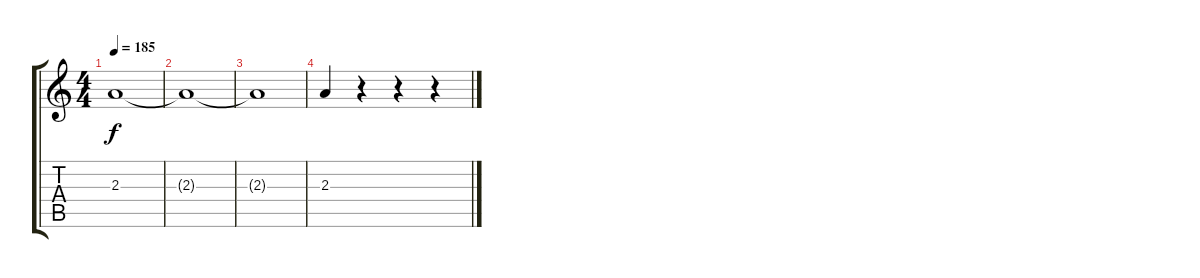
\track "" {instrument churchorgan}
\staff {score tabs}
\tuning (E5 B4 G4 D4 A3 E3) {hide}
\ts (4 4)
\tempo 185
\clef g2
\ks c
2.3{t}.1{dy f} |
2.3{t}.1 |
2.3{t}.1 |
2.3.4 r.4 r.4 r.4
